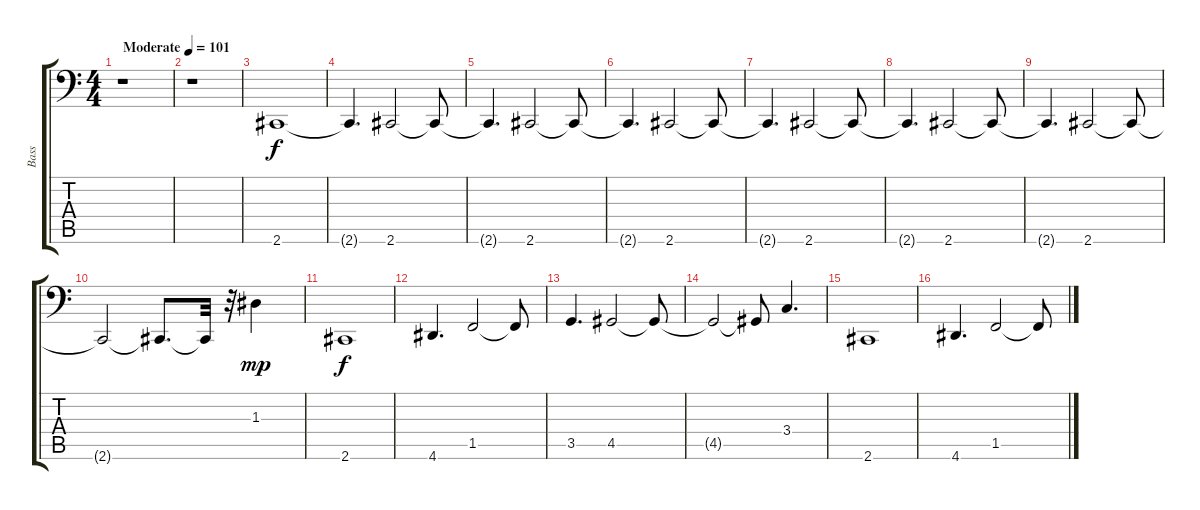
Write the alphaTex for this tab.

\track ("Bass" "Bass") {instrument fretlessbass}
\staff {score tabs}
\tuning (C3 G2 D2 A1 E1 B0) {hide}
\ts (4 4)
\tempo (101 "Moderate")
\clef f4
\ks c
r.1{dy f instrument fretlessbass} |
r.1 |
2.6.1 |
2.6{t}.4{d} 2.6.2 2.6{t}.8 |
2.6{t}.4{d} 2.6.2 2.6{t}.8 |
2.6{t}.4{d} 2.6.2 2.6{t}.8 |
2.6{t}.4{d} 2.6.2 2.6{t}.8 |
2.6{t}.4{d} 2.6.2 2.6{t}.8 |
2.6{t}.4{d} 2.6.2 2.6{t}.8 |
2.6{t}.2 2.6{t}.8{d} 2.6{t}.32 r.32 1.3.4{dy mp} |
2.6.1{dy f} |
4.6.4{d} 1.5.2 1.5{t}.8 |
3.5.4{d} 4.5.2 4.5{t}.8 |
4.5{t}.2 4.5{t}.8 3.4.4{d} |
2.6.1 |
4.6.4{d} 1.5.2 1.5{t}.8
